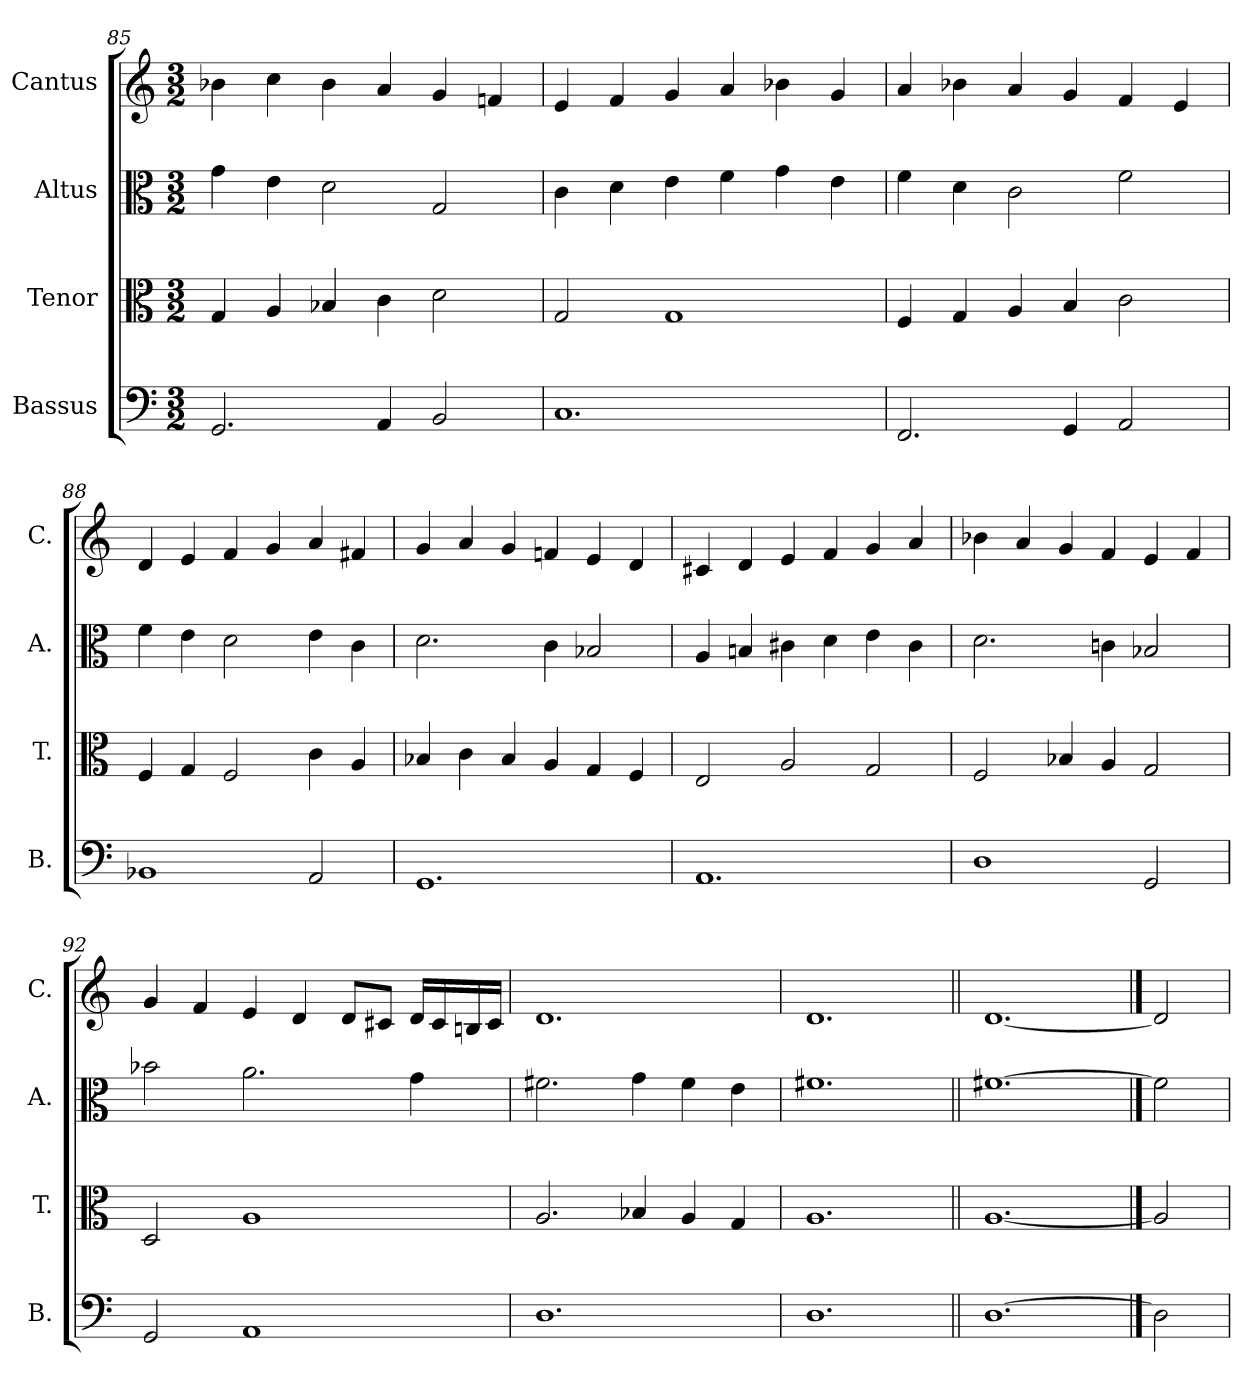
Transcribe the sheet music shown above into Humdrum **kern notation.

**kern	**kern	**kern	**kern
*part4	*part3	*part2	*part1
*staff4	*staff3	*staff2	*staff1
*I"Bassus	*I"Tenor	*I"Altus	*I"Cantus
*I'B.	*I'T.	*I'A.	*I'C.
*clefF4	*clefC3	*clefC3	*clefG2
*k[]	*k[]	*k[]	*k[]
*M3/2	*M3/2	*M3/2	*M3/2
=85	=85	=85	=85
2.GG/	4G/	4g\	4b-X\
.	4A/	4e\	4cc\
.	4B-X/	2d\	4b-\
4AA/	4c\	.	4a/
2BB/	2d\	2G/	4g/
.	.	.	4fn/
=86	=86	=86	=86
1.C	2G/	4c\	4e/
.	.	4d\	4f/
.	1G	4e\	4g/
.	.	4f\	4a/
.	.	4g\	4b-X\
.	.	4e\	4g/
=87	=87	=87	=87
2.FF/	4F/	4f\	4a/
.	4G/	4d\	4b-X\
.	4A/	2c\	4a/
4GG/	4B/	.	4g/
2AA/	2c\	2f\	4f/
.	.	.	4e/
=88	=88	=88	=88
1BB-X	4F/	4f\	4d/
.	4G/	4e\	4e/
.	2F/	2d\	4f/
.	.	.	4g/
2AA/	4c\	4e\	4a/
.	4A/	4c\	4f#X/
=89	=89	=89	=89
1.GG	4B-X/	2.d\	4g/
.	4c\	.	4a/
.	4B-/	.	4g/
.	4A/	4c\	4fn/
.	4G/	2B-X/	4e/
.	4F/	.	4d/
!!LO:LB:g=z
=90	=90	=90	=90
1.AA	2E/	4A/	4c#X/
.	.	4Bn/	4d/
.	2A/	4c#X\	4e/
.	.	4d\	4f/
.	2G/	4e\	4g/
.	.	4c#\	4a/
=91	=91	=91	=91
1D	2F/	2.d\	4b-X\
.	.	.	4a/
.	4B-X/	.	4g/
.	4A/	4cn\	4f/
2GG/	2G/	2B-X/	4e/
.	.	.	4f/
=92	=92	=92	=92
2GG/	2D/	2b-X\	4g/
.	.	.	4f/
1AA	1A	2.a\	4e/
.	.	.	4d/
.	.	.	8d/L
.	.	.	8c#X/J
.	.	4g\	16d/LL
.	.	.	16c#/
.	.	.	16Bn/
.	.	.	16c#/JJ
=93	=93	=93	=93
1.D	2.A/	2.f#X\	1.d
.	4B-X/	4g\	.
.	4A/	4f#\	.
.	4G/	4e\	.
=94	=94	=94	=94
1.D	1.A	1.f#X	1.d
=95||	=95||	=95||	=95||
[1.D	[1.A	[1.f#X	[1.d
==96	==96	==96	==96
2D]	2A]	2f#]	2d]
=	=	=	=
*-	*-	*-	*-
